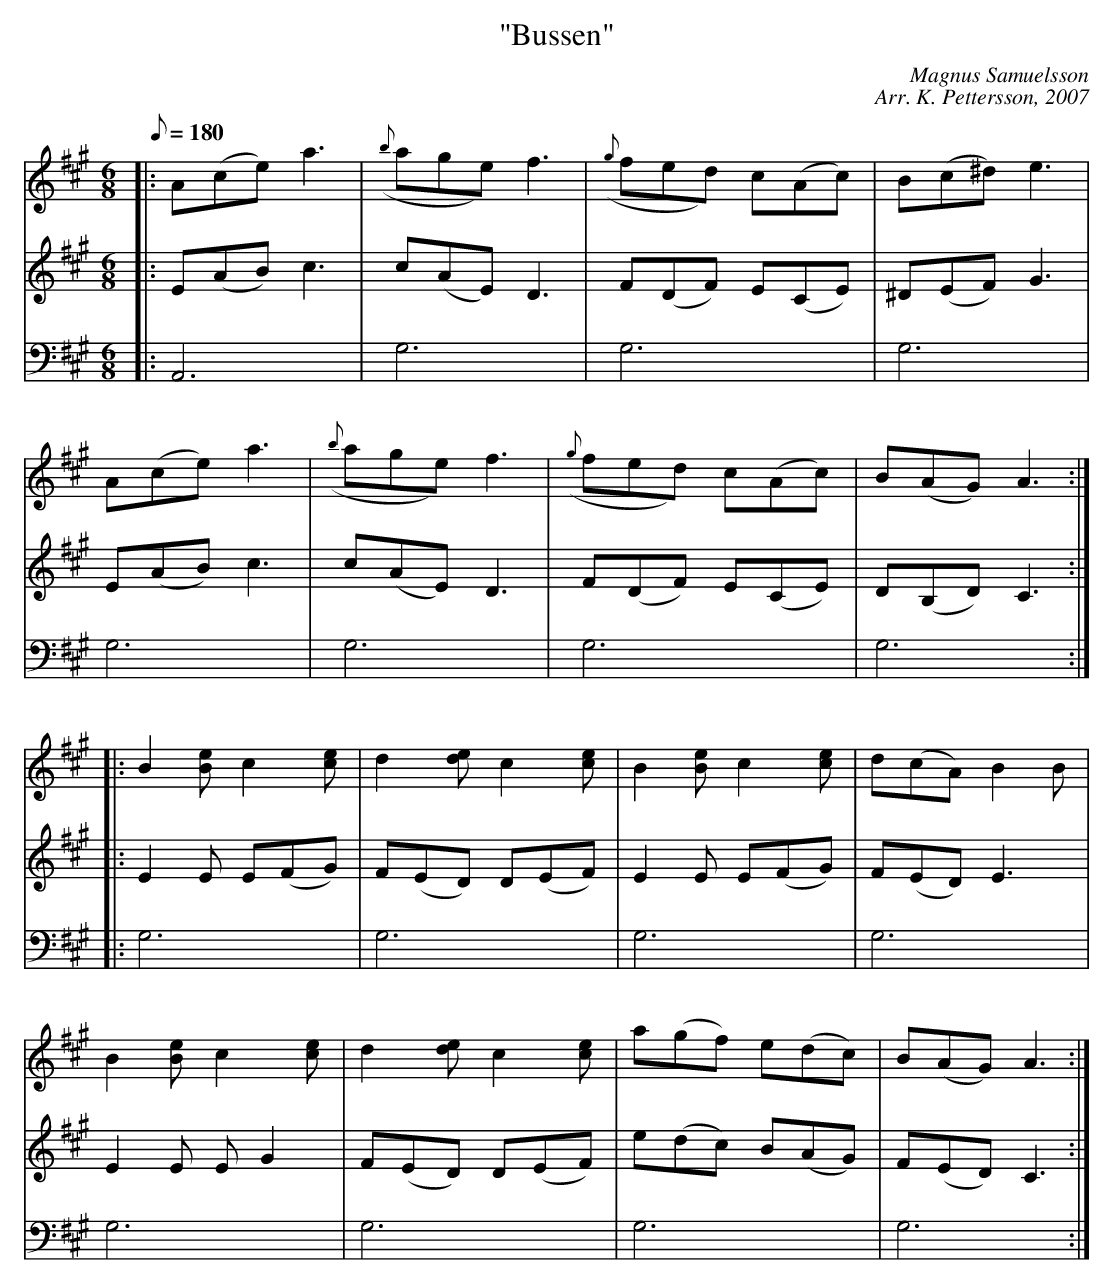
X:1
T: "Bussen"
C: Magnus Samuelsson
C: Arr. K. Pettersson, 2007
M: 6/8
L: 1/8
K: A
Q: 180
V:1
|: A(ce) a3 | ({b}age) f3 | ({g}fed) c(Ac) | B(c^d) e3 |
A(ce) a3 | ({b}age) f3 | ({g}fed) c(Ac) | B(AG) A3:|
|: B2[Be] c2[ce] | d2[de] c2[ce] | B2[Be] c2[ce] | d(cA) B2B |
B2[Be] c2[ce] | d2[de] c2[ce] | a(gf) e(dc) | B(AG) A3 :|
V:2
|: E(AB) c3 | c(AE) D3 | F(DF) E(CE) | ^D(EF) G3 |
E(AB) c3 | c(AE) D3 | F(DF) E(CE) | D(B,D) C3 :|
|: E2E E(FG) | F(ED) D(EF) | E2E E(FG) | F(ED) E3 |
E2E EG2 | F(ED) D(EF) | e(dc) B(AG) | F(ED) C3 :|
V:3
K: bass
|: A,,6 | G,6 | G,6| G,6 |
G,6 | G,6 | G,6| G,6 :|
|: G,6 | G,6 | G,6| G,6 |
G,6 | G,6 | G,6| G,6 :|
